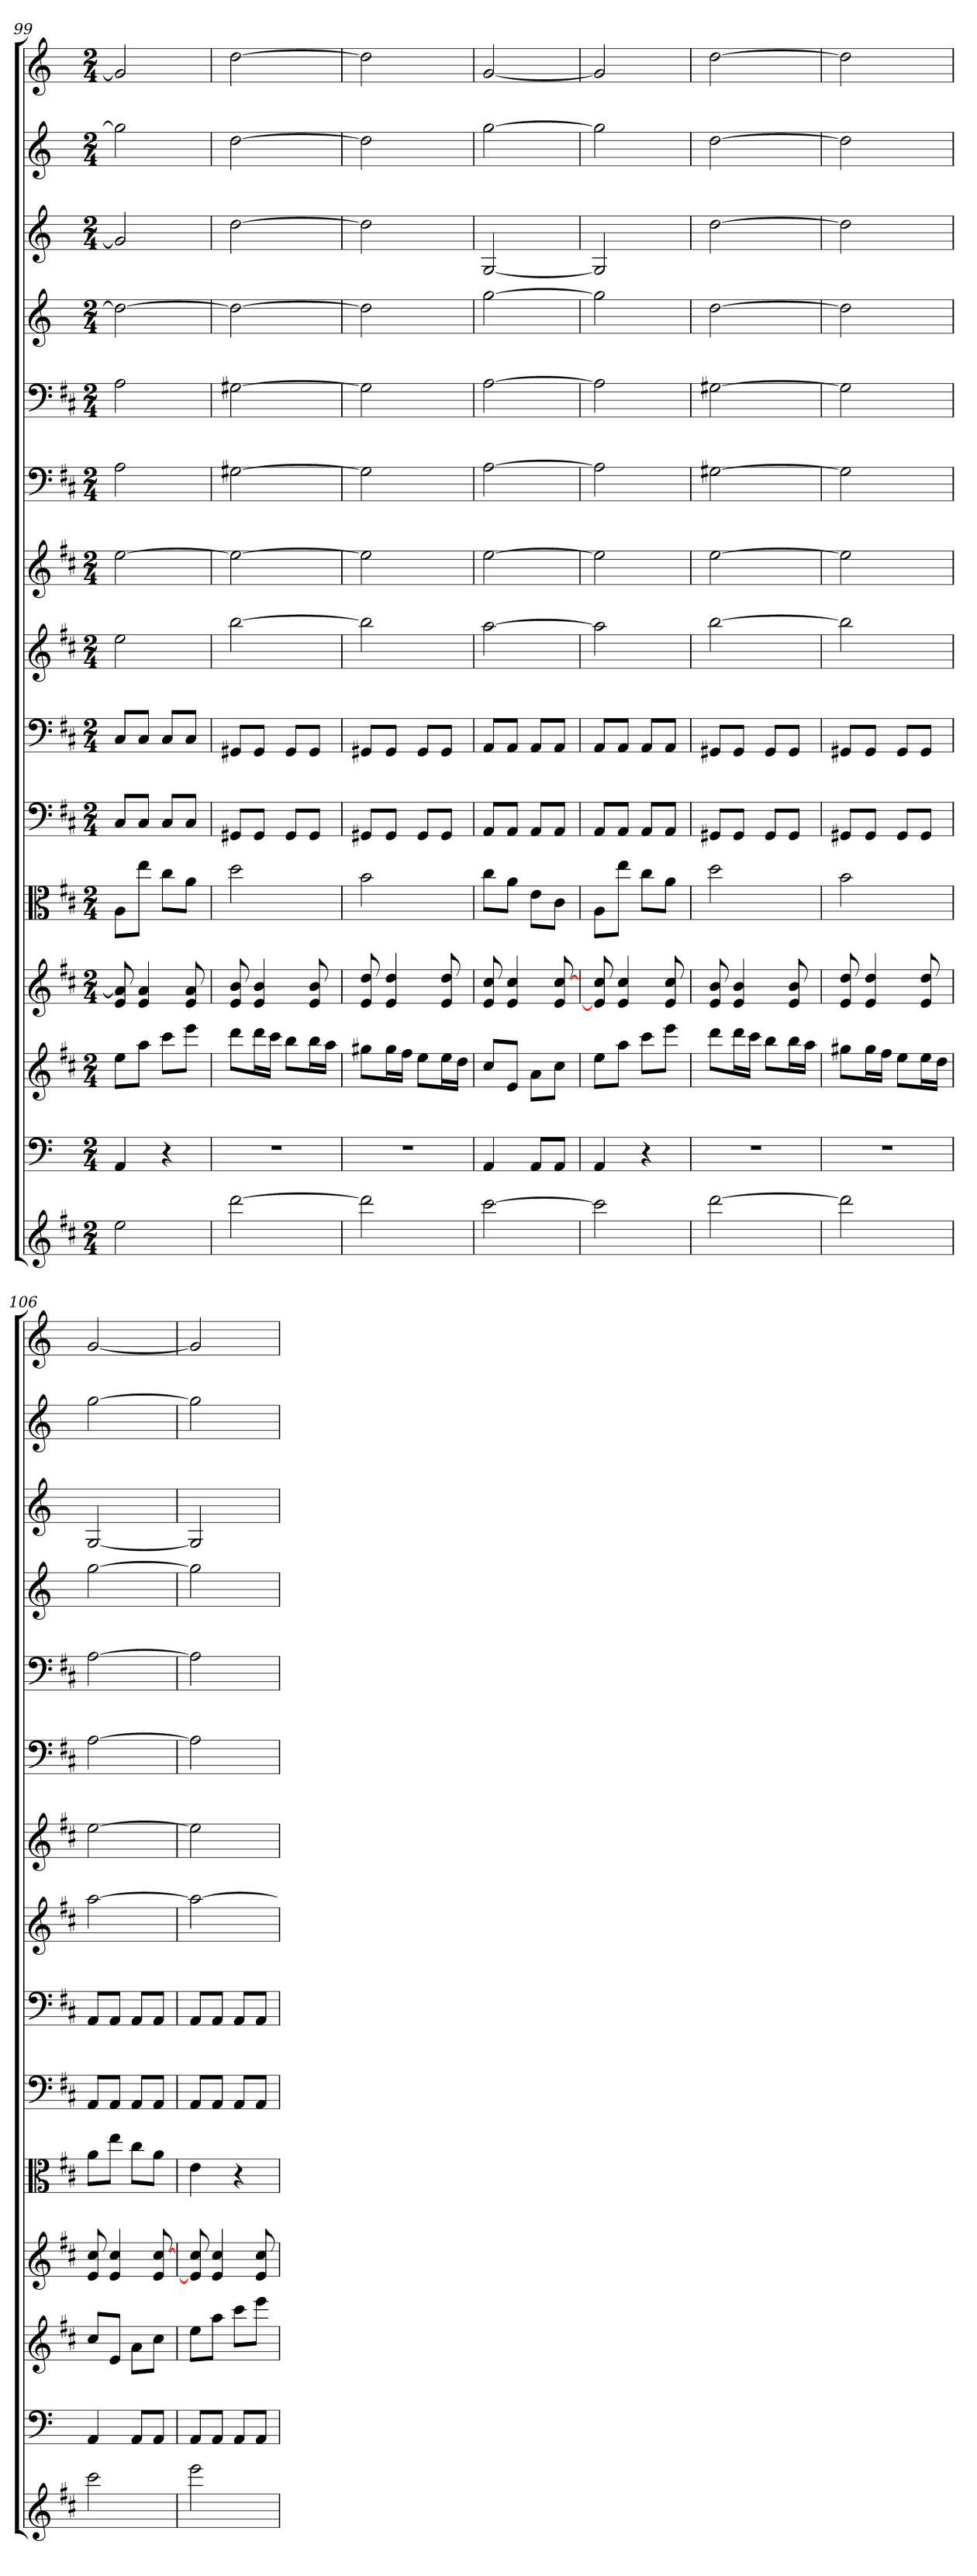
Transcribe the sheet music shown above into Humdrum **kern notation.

**kern	**kern	**kern	**kern	**kern	**kern	**kern	**kern	**kern	**kern	**kern	**kern	**kern	**kern	**kern
*part15	*part14	*part13	*part12	*part11	*part10	*part9	*part8	*part7	*part6	*part5	*part4	*part3	*part2	*part1
*staff15	*staff14	*staff13	*staff12	*staff11	*staff10	*staff9	*staff8	*staff7	*staff6	*staff5	*staff4	*staff3	*staff2	*staff1
*	*clefF4	*	*	*clefC3	*clefF4	*clefF4	*	*	*clefF4	*clefF4	*	*	*	*
*k[f#c#]	*k[]	*k[f#c#]	*k[f#c#]	*k[f#c#]	*k[f#c#]	*k[f#c#]	*k[f#c#]	*k[f#c#]	*k[f#c#]	*k[f#c#]	*k[]	*k[]	*k[]	*k[]
*M2/4	*M2/4	*M2/4	*M2/4	*M2/4	*M2/4	*M2/4	*M2/4	*M2/4	*M2/4	*M2/4	*M2/4	*M2/4	*M2/4	*M2/4
=99	=99	=99	=99	=99	=99	=99	=99	=99	=99	=99	=99	=99	=99	=99
2ee	4AA	8eeL	8e 8a]	8A\L	8C#/L	8C#/L	2ee	[2ee	2A	2A	2dd_	2g]	2gg]	2g]
.	.	8aaJ	4e 4a	8ee\J	8C#/J	8C#/J	.	.	.	.	.	.	.	.
.	4r	8ccc#L	.	8cc#\L	8C#/L	8C#/L	.	.	.	.	.	.	.	.
.	.	8eeeJ	8e 8a	8a\J	8C#/J	8C#/J	.	.	.	.	.	.	.	.
=100	=100	=100	=100	=100	=100	=100	=100	=100	=100	=100	=100	=100	=100	=100
[2ddd	2r	8dddL	8e 8b	2dd	8GG#X/L	8GG#X/L	[2bb	2ee_	[2G#X	[2G#X	2dd_	[2dd	[2dd	[2dd
.	.	16dddL	4e 4b	.	8GG#/J	8GG#/J	.	.	.	.	.	.	.	.
.	.	16ccc#JJ	.	.	.	.	.	.	.	.	.	.	.	.
.	.	8bbL	.	.	8GG#/L	8GG#/L	.	.	.	.	.	.	.	.
.	.	16bbL	8e 8b	.	8GG#/J	8GG#/J	.	.	.	.	.	.	.	.
.	.	16aaJJ	.	.	.	.	.	.	.	.	.	.	.	.
=101	=101	=101	=101	=101	=101	=101	=101	=101	=101	=101	=101	=101	=101	=101
2ddd]	2r	8gg#XL	8e 8dd	2b	8GG#X/L	8GG#X/L	2bb]	2ee]	2G#]	2G#]	2dd]	2dd]	2dd]	2dd]
.	.	16gg#L	4e 4dd	.	8GG#/J	8GG#/J	.	.	.	.	.	.	.	.
.	.	16ff#JJ	.	.	.	.	.	.	.	.	.	.	.	.
.	.	8eeL	.	.	8GG#/L	8GG#/L	.	.	.	.	.	.	.	.
.	.	16eeL	8e 8dd	.	8GG#/J	8GG#/J	.	.	.	.	.	.	.	.
.	.	16ddJJ	.	.	.	.	.	.	.	.	.	.	.	.
=102	=102	=102	=102	=102	=102	=102	=102	=102	=102	=102	=102	=102	=102	=102
[2ccc#	4AA	8cc#L	8e 8cc#	8cc#\L	8AA/L	8AA/L	[2aa	[2ee	[2A	[2A	[2gg	[2G	[2gg	[2g
.	.	8eJ	4e 4cc#	8a\J	8AA/J	8AA/J	.	.	.	.	.	.	.	.
.	8AA/L	8aL	.	8e\L	8AA/L	8AA/L	.	.	.	.	.	.	.	.
.	8AA/J	8cc#J	8e [8cc#	8c#\J	8AA/J	8AA/J	.	.	.	.	.	.	.	.
=103	=103	=103	=103	=103	=103	=103	=103	=103	=103	=103	=103	=103	=103	=103
2ccc#]	4AA	8eeL	8e] 8cc#	8A\L	8AA/L	8AA/L	2aa]	2ee]	2A]	2A]	2gg]	2G]	2gg]	2g]
.	.	8aaJ	4e 4cc#	8ee\J	8AA/J	8AA/J	.	.	.	.	.	.	.	.
.	4r	8ccc#L	.	8cc#\L	8AA/L	8AA/L	.	.	.	.	.	.	.	.
.	.	8eeeJ	8e 8cc#	8a\J	8AA/J	8AA/J	.	.	.	.	.	.	.	.
=104	=104	=104	=104	=104	=104	=104	=104	=104	=104	=104	=104	=104	=104	=104
[2ddd	2r	8dddL	8e 8b	2dd	8GG#X/L	8GG#X/L	[2bb	[2ee	[2G#X	[2G#X	[2dd	[2dd	[2dd	[2dd
.	.	16dddL	4e 4b	.	8GG#/J	8GG#/J	.	.	.	.	.	.	.	.
.	.	16ccc#JJ	.	.	.	.	.	.	.	.	.	.	.	.
.	.	8bbL	.	.	8GG#/L	8GG#/L	.	.	.	.	.	.	.	.
.	.	16bbL	8e 8b	.	8GG#/J	8GG#/J	.	.	.	.	.	.	.	.
.	.	16aaJJ	.	.	.	.	.	.	.	.	.	.	.	.
=105	=105	=105	=105	=105	=105	=105	=105	=105	=105	=105	=105	=105	=105	=105
2ddd]	2r	8gg#XL	8e 8dd	2b	8GG#X/L	8GG#X/L	2bb]	2ee]	2G#]	2G#]	2dd]	2dd]	2dd]	2dd]
.	.	16gg#L	4e 4dd	.	8GG#/J	8GG#/J	.	.	.	.	.	.	.	.
.	.	16ff#JJ	.	.	.	.	.	.	.	.	.	.	.	.
.	.	8eeL	.	.	8GG#/L	8GG#/L	.	.	.	.	.	.	.	.
.	.	16eeL	8e 8dd	.	8GG#/J	8GG#/J	.	.	.	.	.	.	.	.
.	.	16ddJJ	.	.	.	.	.	.	.	.	.	.	.	.
=106	=106	=106	=106	=106	=106	=106	=106	=106	=106	=106	=106	=106	=106	=106
2ccc#	4AA	8cc#L	8e 8cc#	8a\L	8AA/L	8AA/L	[2aa	[2ee	[2A	[2A	[2gg	[2G	[2gg	[2g
.	.	8eJ	4e 4cc#	8ee\J	8AA/J	8AA/J	.	.	.	.	.	.	.	.
.	8AA/L	8aL	.	8cc#\L	8AA/L	8AA/L	.	.	.	.	.	.	.	.
.	8AA/J	8cc#J	8e [8cc#	8a\J	8AA/J	8AA/J	.	.	.	.	.	.	.	.
=107	=107	=107	=107	=107	=107	=107	=107	=107	=107	=107	=107	=107	=107	=107
2eee	8AA/L	8eeL	8e] 8cc#	4e	8AA/L	8AA/L	2aa_	2ee]	2A]	2A]	2gg]	2G]	2gg]	2g]
.	8AA/J	8aaJ	4e 4cc#	.	8AA/J	8AA/J	.	.	.	.	.	.	.	.
.	8AA/L	8ccc#L	.	4r	8AA/L	8AA/L	.	.	.	.	.	.	.	.
.	8AA/J	8eeeJ	8e 8cc#	.	8AA/J	8AA/J	.	.	.	.	.	.	.	.
=	=	=	=	=	=	=	=	=	=	=	=	=	=	=
*-	*-	*-	*-	*-	*-	*-	*-	*-	*-	*-	*-	*-	*-	*-
